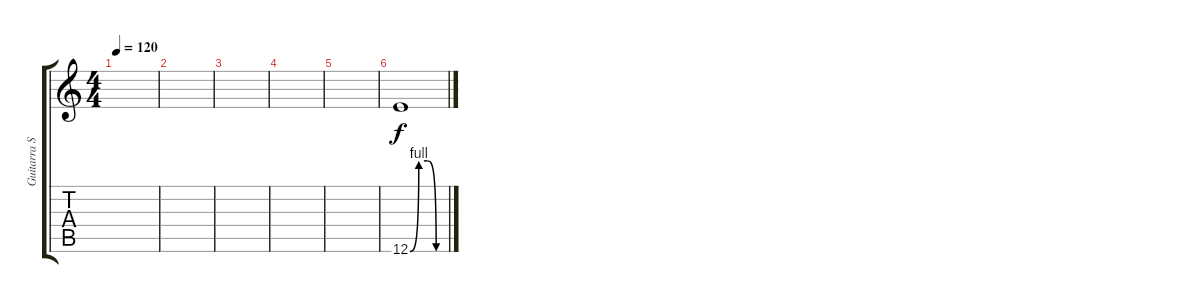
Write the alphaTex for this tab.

\track ("Guitarra Solo" "Guitarra S") {instrument overdrivenguitar}
\staff {score tabs}
\tuning (E4 B3 G3 D3 A2 E2) {hide}
\ts (4 4)
\tempo 120
\clef g2
\ks c
|
|
|
|
|
12.6{be (custom 0 0 15 4 30 4 45 0 60 0)}.1
